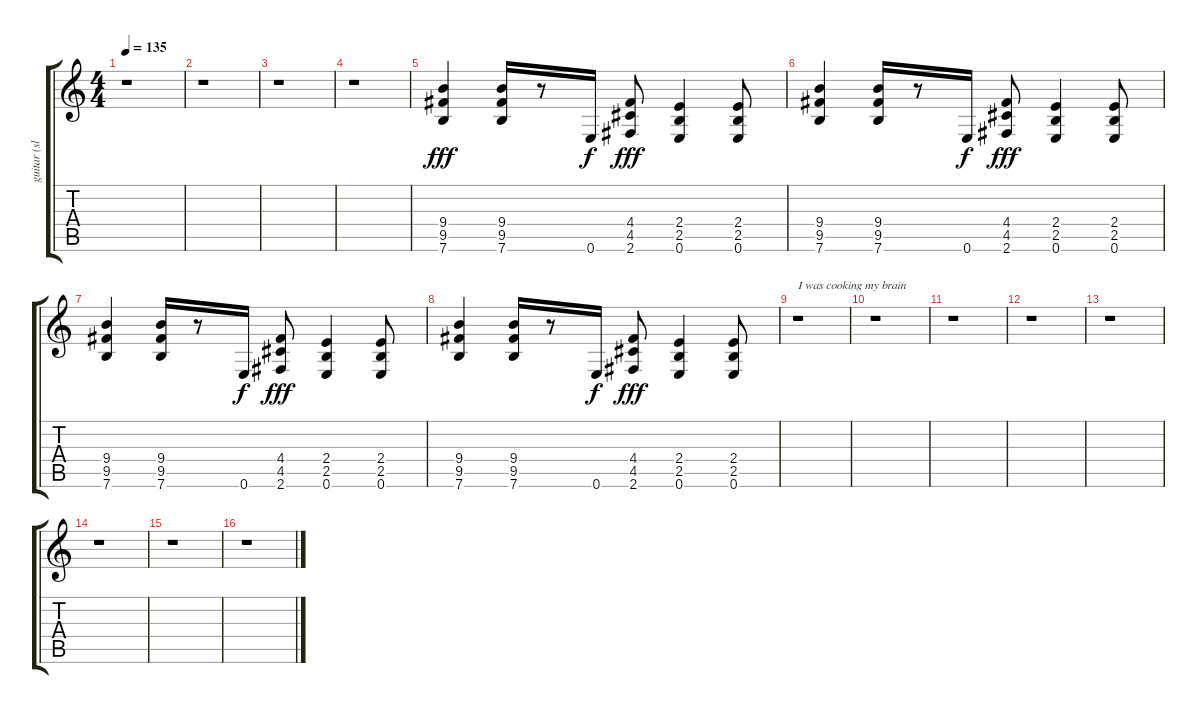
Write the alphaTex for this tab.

\track ("guitar (slide)" "guitar (sl") {instrument acousticguitarsteel}
\staff {score tabs}
\tuning (E4 B3 G3 D3 A2 E2) {hide}
\ts (4 4)
\tempo 135
\clef g2
\ks c
r.1{dy fff} |
r.1 |
r.1 |
r.1 |
(9.4 9.5 7.6).4 (9.4 9.5 7.6).16 r.8 0.6.16{dy f} (4.4 4.5 2.6).8{dy fff} (2.4 2.5 0.6).4 (2.4 2.5 0.6).8 |
(9.4 9.5 7.6).4 (9.4 9.5 7.6).16 r.8 0.6.16{dy f} (4.4 4.5 2.6).8{dy fff} (2.4 2.5 0.6).4 (2.4 2.5 0.6).8 |
(9.4 9.5 7.6).4 (9.4 9.5 7.6).16 r.8 0.6.16{dy f} (4.4 4.5 2.6).8{dy fff} (2.4 2.5 0.6).4 (2.4 2.5 0.6).8 |
(9.4 9.5 7.6).4 (9.4 9.5 7.6).16 r.8 0.6.16{dy f} (4.4 4.5 2.6).8{dy fff} (2.4 2.5 0.6).4 (2.4 2.5 0.6).8 |
r.1{txt "I was cooking my brain"} |
r.1 |
r.1 |
r.1 |
r.1 |
r.1 |
r.1 |
r.1
